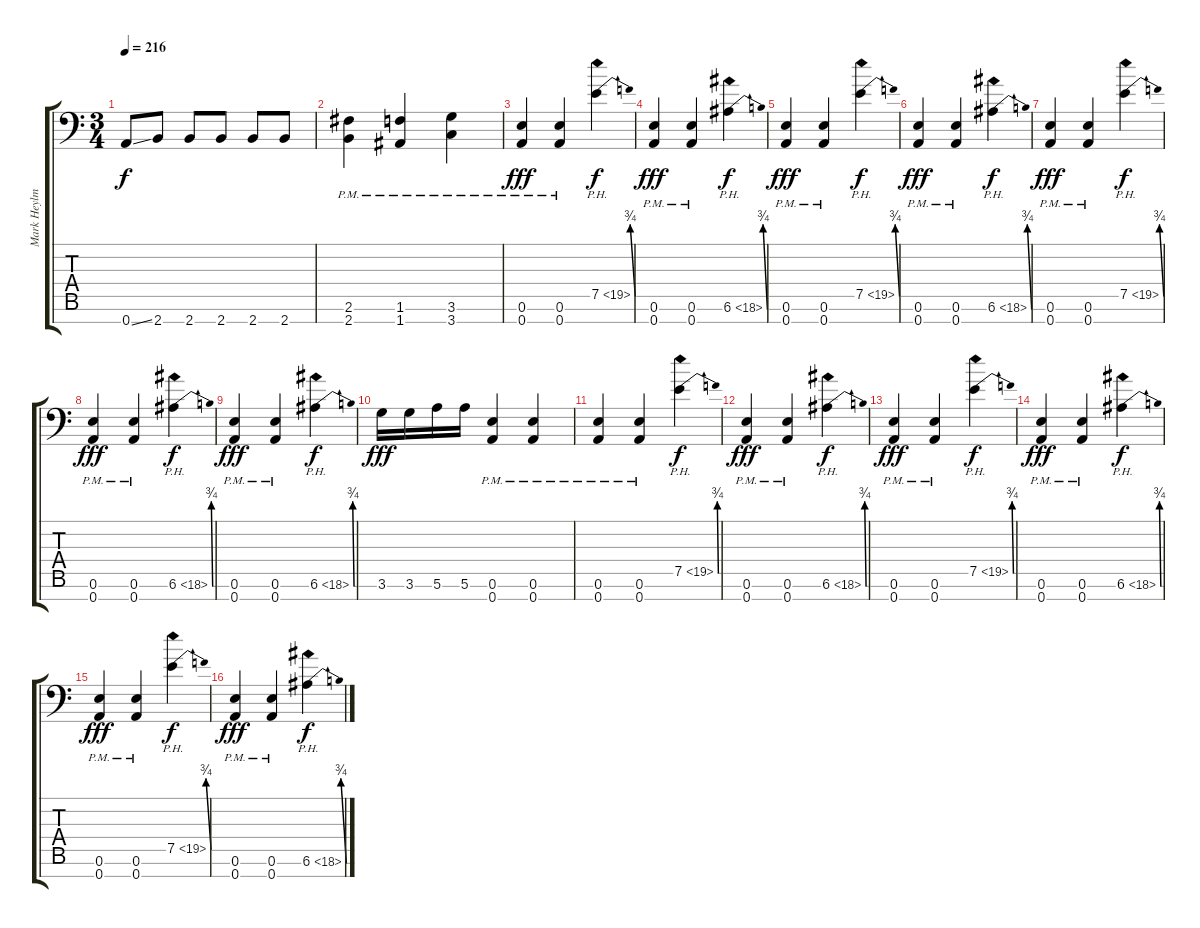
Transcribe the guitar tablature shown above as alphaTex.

\track ("Mark Heylmun" "Mark Heylm") {instrument distortionguitar}
\staff {score tabs}
\tuning (E4 B3 G3 D3 A2 E2 A1) {hide}
\ts (3 4)
\tempo 216
\clef f4
\ks c
0.7{ss}.8{dy f} 2.7.8 2.7.8 2.7.8 2.7.8 2.7.8 |
(2.6{pm} 2.7{pm}).4 (1.6{pm} 1.7{pm}).4 (3.6{pm} 3.7{pm}).4 |
(0.6{pm} 0.7{pm}).4{dy fff} (0.6{pm} 0.7{pm}).4 7.5{be (bend 0 0 60 3) ph 12}.4{dy f} |
(0.6{pm} 0.7{pm}).4{dy fff} (0.6{pm} 0.7{pm}).4 6.6{be (bend 0 0 60 3) ph 12}.4{dy f} |
(0.6{pm} 0.7{pm}).4{dy fff} (0.6{pm} 0.7{pm}).4 7.5{be (bend 0 0 60 3) ph 12}.4{dy f} |
(0.6{pm} 0.7{pm}).4{dy fff} (0.6{pm} 0.7{pm}).4 6.6{be (bend 0 0 60 3) ph 12}.4{dy f} |
(0.6{pm} 0.7{pm}).4{dy fff} (0.6{pm} 0.7{pm}).4 7.5{be (bend 0 0 60 3) ph 12}.4{dy f} |
(0.6{pm} 0.7{pm}).4{dy fff} (0.6{pm} 0.7{pm}).4 6.6{be (bend 0 0 60 3) ph 12}.4{dy f} |
(0.6{pm} 0.7{pm}).4{dy fff} (0.6{pm} 0.7{pm}).4 6.6{be (bend 0 0 60 3) ph 12}.4{dy f} |
3.6.16{dy fff} 3.6.16 5.6.16 5.6.16 (0.6{pm} 0.7{pm}).4 (0.6{pm} 0.7{pm}).4 |
(0.6{pm} 0.7{pm}).4 (0.6{pm} 0.7{pm}).4 7.5{be (bend 0 0 60 3) ph 12}.4{dy f} |
(0.6{pm} 0.7{pm}).4{dy fff} (0.6{pm} 0.7{pm}).4 6.6{be (bend 0 0 60 3) ph 12}.4{dy f} |
(0.6{pm} 0.7{pm}).4{dy fff} (0.6{pm} 0.7{pm}).4 7.5{be (bend 0 0 60 3) ph 12}.4{dy f} |
(0.6{pm} 0.7{pm}).4{dy fff} (0.6{pm} 0.7{pm}).4 6.6{be (bend 0 0 60 3) ph 12}.4{dy f} |
(0.6{pm} 0.7{pm}).4{dy fff} (0.6{pm} 0.7{pm}).4 7.5{be (bend 0 0 60 3) ph 12}.4{dy f} |
(0.6{pm} 0.7{pm}).4{dy fff} (0.6{pm} 0.7{pm}).4 6.6{be (bend 0 0 60 3) ph 12}.4{dy f}
